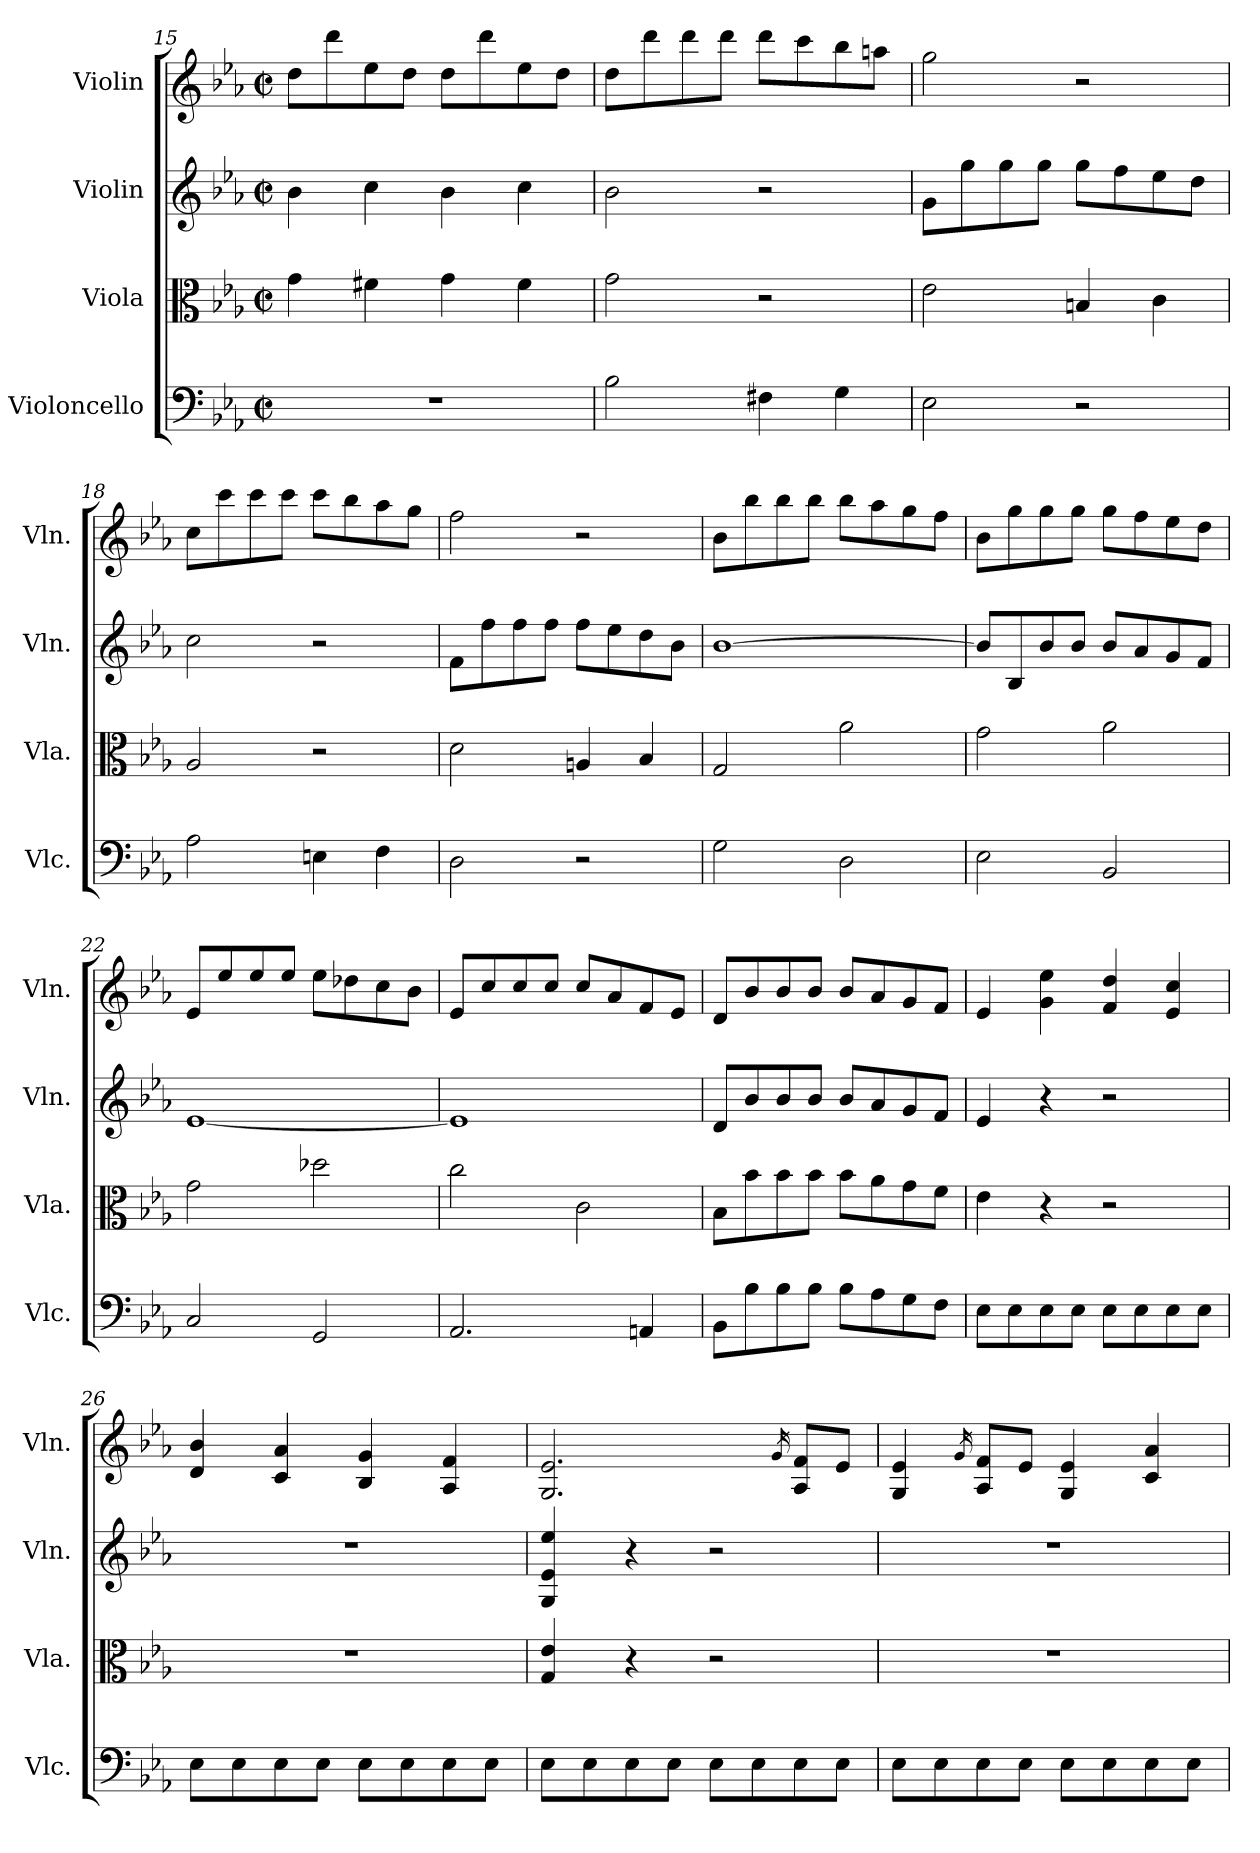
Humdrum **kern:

**kern	**kern	**kern	**kern
*part4	*part3	*part2	*part1
*staff4	*staff3	*staff2	*staff1
*I"Violoncello	*I"Viola	*I"Violin	*I"Violin
*I'Vlc.	*I'Vla.	*I'Vln.	*I'Vln.
*clefF4	*clefC3	*clefG2	*clefG2
*k[b-e-a-]	*k[b-e-a-]	*k[b-e-a-]	*k[b-e-a-]
*E-:	*E-:	*E-:	*E-:
*M4/4	*M4/4	*M4/4	*M4/4
*met(c|)	*met(c|)	*met(c|)	*met(c|)
=15	=15	=15	=15
1r	4g\	4b-\	8dd\L
.	.	.	8ddd\
.	4f#X\	4cc\	8ee-\
.	.	.	8dd\J
.	4g\	4b-\	8dd\L
.	.	.	8ddd\
.	4f#\	4cc\	8ee-\
.	.	.	8dd\J
=16	=16	=16	=16
2B-\	2g\	2b-\	8dd\L
.	.	.	8ddd\
.	.	.	8ddd\
.	.	.	8ddd\J
4F#X\	2r	2r	8ddd\L
.	.	.	8ccc\
4G\	.	.	8bb-\
.	.	.	8aan\J
=17	=17	=17	=17
2E-\	2e-\	8g\L	2gg\
.	.	8gg\	.
.	.	8gg\	.
.	.	8gg\J	.
2r	4Bn/	8gg\L	2r
.	.	8ff\	.
.	4c\	8ee-\	.
.	.	8dd\J	.
=18	=18	=18	=18
2A-\	2A-/	2cc\	8cc\L
.	.	.	8ccc\
.	.	.	8ccc\
.	.	.	8ccc\J
4En\	2r	2r	8ccc\L
.	.	.	8bb-\
4F\	.	.	8aa-\
.	.	.	8gg\J
=19	=19	=19	=19
2D\	2d\	8f\L	2ff\
.	.	8ff\	.
.	.	8ff\	.
.	.	8ff\J	.
2r	4An/	8ff\L	2r
.	.	8ee-\	.
.	4B-/	8dd\	.
.	.	8b-\J	.
=20	=20	=20	=20
2G\	2G/	[1b-	8b-\L
.	.	.	8bb-\
.	.	.	8bb-\
.	.	.	8bb-\J
2D\	2a-\	.	8bb-\L
.	.	.	8aa-\
.	.	.	8gg\
.	.	.	8ff\J
=21	=21	=21	=21
2E-\	2g\	8b-/L]	8b-\L
.	.	8B-/	8gg\
.	.	8b-/	8gg\
.	.	8b-/J	8gg\J
2BB-/	2a-\	8b-/L	8gg\L
.	.	8a-/	8ff\
.	.	8g/	8ee-\
.	.	8f/J	8dd\J
=22	=22	=22	=22
2C/	2g\	[1e-	8e-/L
.	.	.	8ee-/
.	.	.	8ee-/
.	.	.	8ee-/J
2GG/	2dd-X\	.	8ee-\L
.	.	.	8dd-X\
.	.	.	8cc\
.	.	.	8b-\J
=23	=23	=23	=23
2.AA-/	2cc\	1e-]	8e-/L
.	.	.	8cc/
.	.	.	8cc/
.	.	.	8cc/J
.	2c\	.	8cc/L
.	.	.	8a-/
4AAn/	.	.	8f/
.	.	.	8e-/J
=24	=24	=24	=24
8BB-\L	8B-\L	8d/L	8d/L
8B-\	8b-\	8b-/	8b-/
8B-\	8b-\	8b-/	8b-/
8B-\J	8b-\J	8b-/J	8b-/J
8B-\L	8b-\L	8b-/L	8b-/L
8A-\	8a-\	8a-/	8a-/
8G\	8g\	8g/	8g/
8F\J	8f\J	8f/J	8f/J
=25	=25	=25	=25
8E-\L	4e-\	4e-/	4e-/
8E-\	.	.	.
8E-\	4r	4r	4g\ 4ee-\
8E-\J	.	.	.
8E-\L	2r	2r	4f/ 4dd/
8E-\	.	.	.
8E-\	.	.	4e-/ 4cc/
8E-\J	.	.	.
=26	=26	=26	=26
8E-\L	1r	1r	4d/ 4b-/
8E-\	.	.	.
8E-\	.	.	4c/ 4a-/
8E-\J	.	.	.
8E-\L	.	.	4B-/ 4g/
8E-\	.	.	.
8E-\	.	.	4A-/ 4f/
8E-\J	.	.	.
=27	=27	=27	=27
8E-\L	4G/ 4e-/	4G/ 4e-/ 4ee-/	2.G/ 2.e-/
8E-\	.	.	.
8E-\	4r	4r	.
8E-\J	.	.	.
8E-\L	2r	2r	.
8E-\	.	.	.
.	.	.	16qg/
8E-\	.	.	8A-/ 8f/L
8E-\J	.	.	8e-/J
=28	=28	=28	=28
8E-\L	1r	1r	4G/ 4e-/
8E-\	.	.	.
.	.	.	16qg/
8E-\	.	.	8A-/ 8f/L
8E-\J	.	.	8e-/J
8E-\L	.	.	4G/ 4e-/
8E-\	.	.	.
8E-\	.	.	4c/ 4a-/
8E-\J	.	.	.
=	=	=	=
*-	*-	*-	*-
